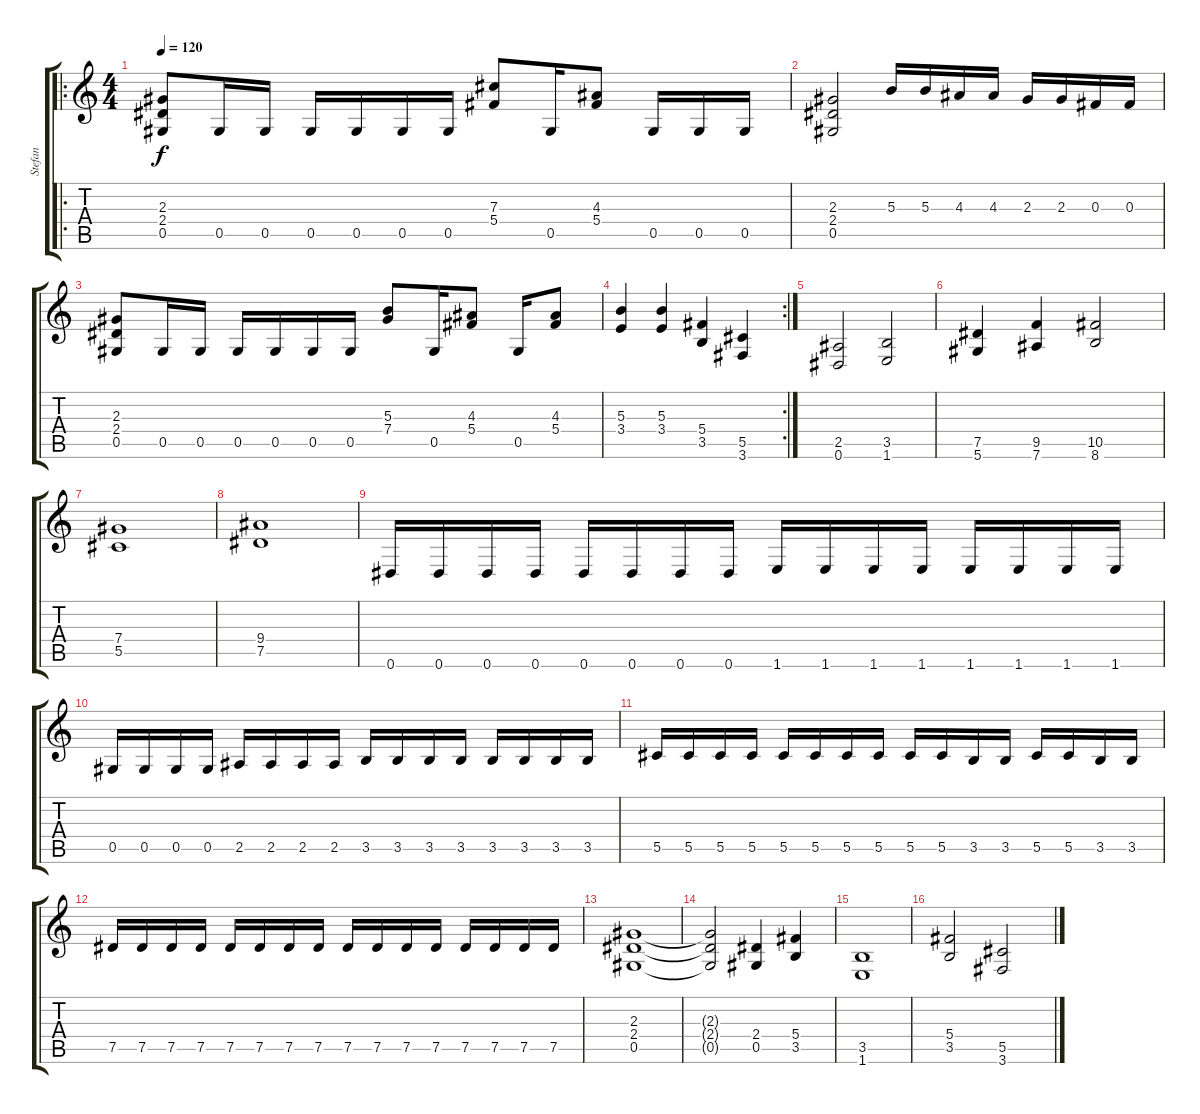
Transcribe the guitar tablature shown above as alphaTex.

\track ("Stefan" "Stefan") {instrument distortionguitar}
\staff {score tabs}
\tuning (Eb4 Bb3 Gb3 Db3 Ab2 Eb2) {hide}
\ro
\ts (4 4)
\tempo 120
\clef g2
\ks c
(2.3 2.4 0.5).8{dy f} 0.5.16 0.5.16 0.5.16 0.5.16 0.5.16 0.5.16 (7.3 5.4).8 0.5.16 (4.3 5.4).8 0.5.16 0.5.16 0.5.16 |
(2.3 2.4 0.5).2 5.3.16 5.3.16 4.3.16 4.3.16 2.3.16 2.3.16 0.3.16 0.3.16 |
(2.3 2.4 0.5).8 0.5.16 0.5.16 0.5.16 0.5.16 0.5.16 0.5.16 (5.3 7.4).8 0.5.16 (4.3 5.4).8 0.5.16 (4.3 5.4).8 |
\rc 2
(5.3 3.4).4 (5.3 3.4).4 (5.4 3.5).4 (5.5 3.6).4 |
(2.5 0.6).2 (3.5 1.6).2 |
(7.5 5.6).4 (9.5 7.6).4 (10.5 8.6).2 |
(7.4 5.5).1 |
(9.4 7.5).1 |
0.6.16 0.6.16 0.6.16 0.6.16 0.6.16 0.6.16 0.6.16 0.6.16 1.6.16 1.6.16 1.6.16 1.6.16 1.6.16 1.6.16 1.6.16 1.6.16 |
0.5.16 0.5.16 0.5.16 0.5.16 2.5.16 2.5.16 2.5.16 2.5.16 3.5.16 3.5.16 3.5.16 3.5.16 3.5.16 3.5.16 3.5.16 3.5.16 |
5.5.16 5.5.16 5.5.16 5.5.16 5.5.16 5.5.16 5.5.16 5.5.16 5.5.16 5.5.16 3.5.16 3.5.16 5.5.16 5.5.16 3.5.16 3.5.16 |
7.5.16 7.5.16 7.5.16 7.5.16 7.5.16 7.5.16 7.5.16 7.5.16 7.5.16 7.5.16 7.5.16 7.5.16 7.5.16 7.5.16 7.5.16 7.5.16 |
(2.3 2.4 0.5).1 |
(2.3{t} 2.4{t} 0.5{t}).2 (2.4 0.5).4 (5.4 3.5).4 |
(3.5 1.6).1 |
(5.4 3.5).2 (5.5 3.6).2
